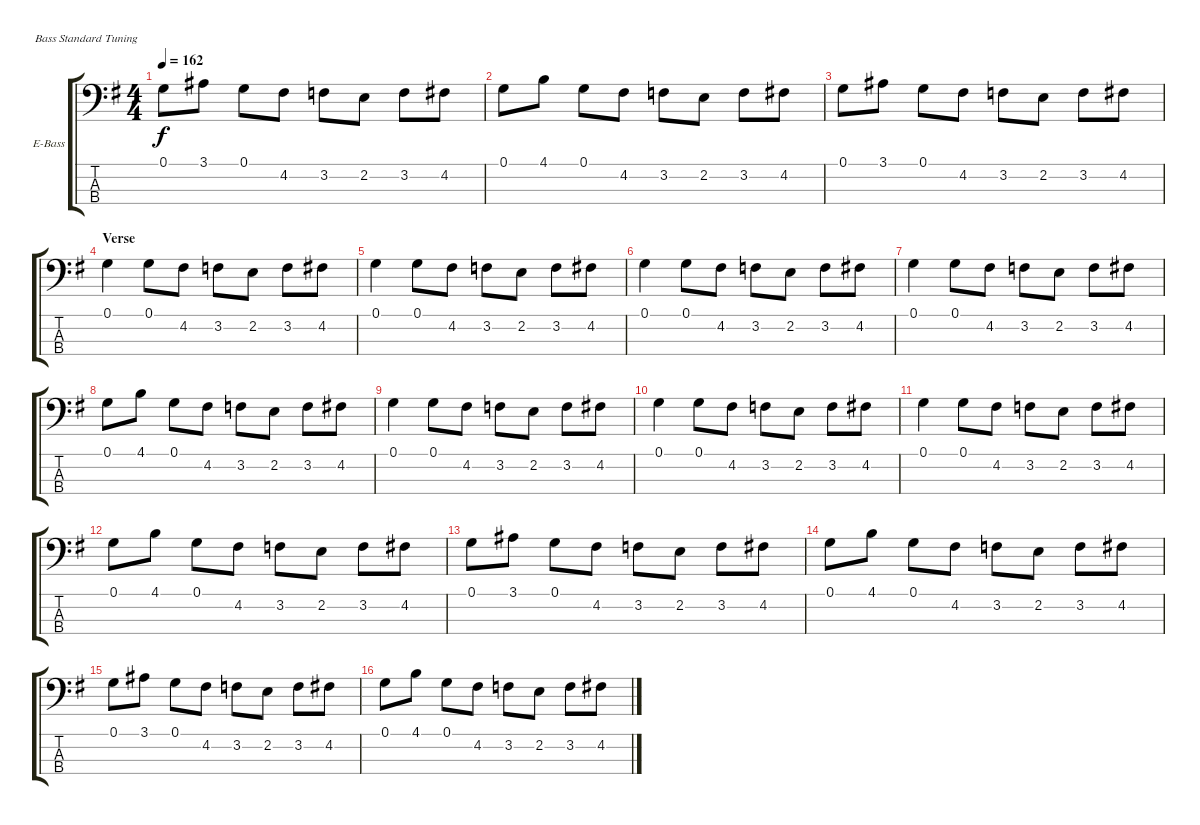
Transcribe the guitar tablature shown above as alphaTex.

\defaultSystemsLayout 4
\bracketExtendMode groupsimilarinstruments
\firstSystemTrackNameOrientation horizontal
\otherSystemsTrackNameOrientation horizontal
\track ("Electric Bass" "E-Bass") {instrument electricbassfinger}
\staff {score tabs}
\tuning (G2 D2 A1 E1)
\ts (4 4)
\tempo 162
\clef f4
\ks g
0.1.8{dy f} 3.1.8 0.1.8 4.2.8 3.2.8 2.2.8 3.2.8 4.2.8 |
0.1.8 4.1.8 0.1.8 4.2.8 3.2.8 2.2.8 3.2.8 4.2.8 |
0.1.8 3.1.8 0.1.8 4.2.8 3.2.8 2.2.8 3.2.8 4.2.8 |
\section ("" "Verse")
0.1.4 0.1.8 4.2.8 3.2.8 2.2.8 3.2.8 4.2.8 |
0.1.4 0.1.8 4.2.8 3.2.8 2.2.8 3.2.8 4.2.8 |
0.1.4 0.1.8 4.2.8 3.2.8 2.2.8 3.2.8 4.2.8 |
0.1.4 0.1.8 4.2.8 3.2.8 2.2.8 3.2.8 4.2.8 |
0.1.8 4.1.8 0.1.8 4.2.8 3.2.8 2.2.8 3.2.8 4.2.8 |
0.1.4 0.1.8 4.2.8 3.2.8 2.2.8 3.2.8 4.2.8 |
0.1.4 0.1.8 4.2.8 3.2.8 2.2.8 3.2.8 4.2.8 |
0.1.4 0.1.8 4.2.8 3.2.8 2.2.8 3.2.8 4.2.8 |
0.1.8 4.1.8 0.1.8 4.2.8 3.2.8 2.2.8 3.2.8 4.2.8 |
0.1.8 3.1.8 0.1.8 4.2.8 3.2.8 2.2.8 3.2.8 4.2.8 |
0.1.8 4.1.8 0.1.8 4.2.8 3.2.8 2.2.8 3.2.8 4.2.8 |
0.1.8 3.1.8 0.1.8 4.2.8 3.2.8 2.2.8 3.2.8 4.2.8 |
0.1.8 4.1.8 0.1.8 4.2.8 3.2.8 2.2.8 3.2.8 4.2.8
